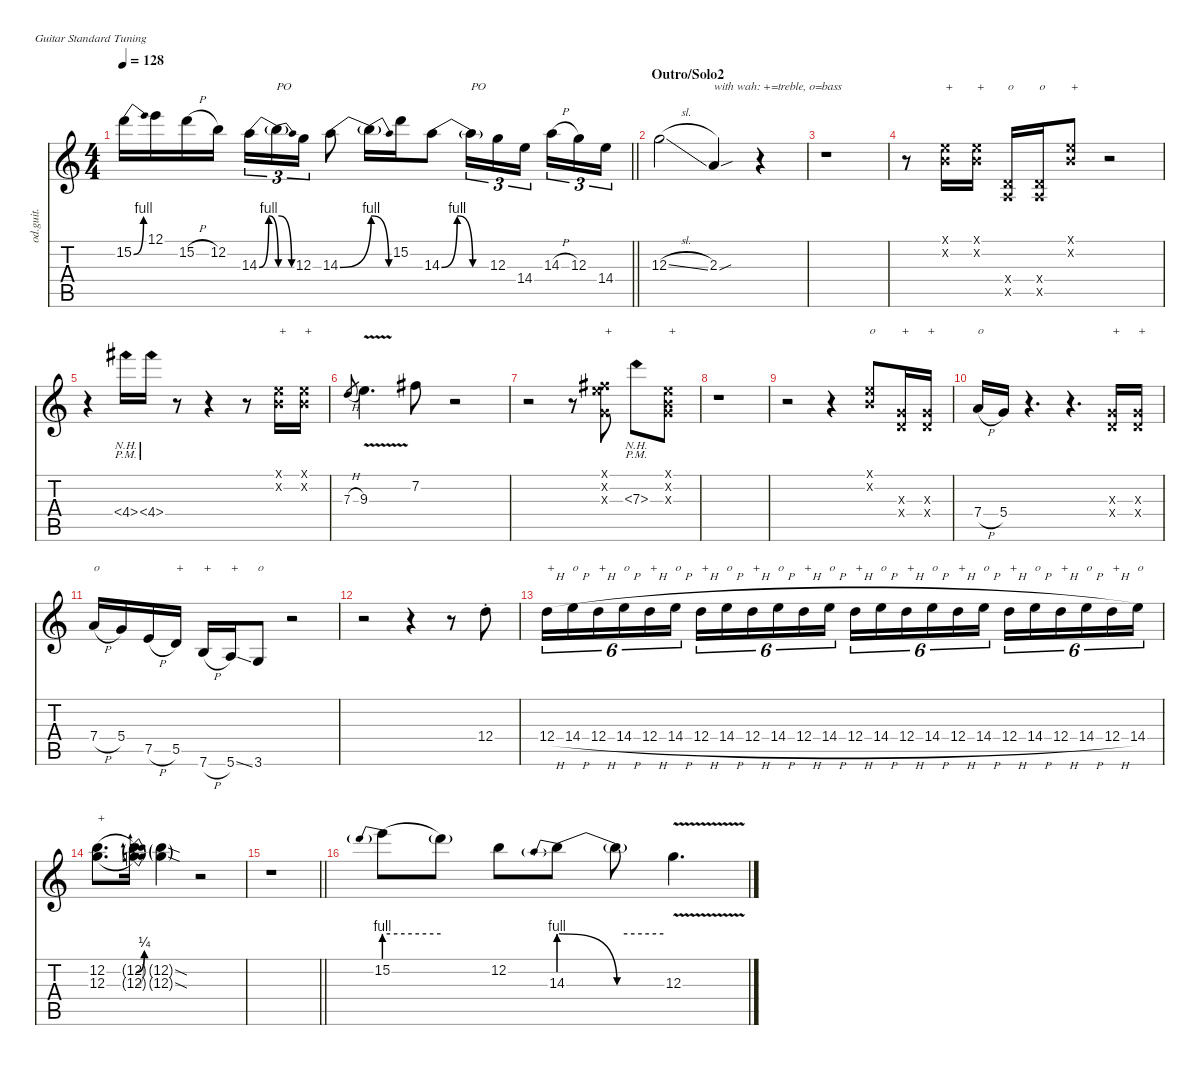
\defaultSystemsLayout 4
\hideDynamics
\bracketExtendMode nobrackets
\otherSystemsTrackNameOrientation horizontal
\track ("Guitar(Slash)" "od.guit.") {instrument overdrivenguitar}
\staff {score tabs}
\tuning (E4 B3 G3 D3 A2 E2)
\ts (4 4)
\tempo 128
\clef g2
\barLineRight lightlight
\ks c
15.2{be (bend 0 0 30 4)}.16{dy ff beam Down} 12.1.16{beam Down} 15.2{h}.16{beam Down} 12.2.16{beam Down} 14.3{be (bendrelease 0 0 30 4 30 4 60 0)}.16{tu (3 2) beam Down} 14.3{be (release 0 4 60 0) t}.16{tu (3 2) txt "PO" beam Down} 12.3.16{tu (3 2) beam Down} 14.3{be (bend 0 0 60 4)}.8{beam Down} 14.3{be (release 0 4 60 0) t}.16{beam Down} 15.2.16{beam Down} 14.3{be (bendrelease 0 0 30 4 30 4 60 0)}.8{beam Down} 14.3{be (hold 0 0 60 0) t}.16{tu (3 2) txt "PO" beam Down} 12.3.16{tu (3 2) beam Down} 14.4.16{tu (3 2) beam Down} 14.3{h}.16{tu (3 2) beam Down} 12.3.16{tu (3 2) beam Down} 14.4.16{tu (3 2) beam Down} |
\section ("" "Outro/Solo2")
12.3{sl}.2{beam Down} 2.3{sou}.4{txt "with wah: +=treble, o=bass" beam Up} r.4{beam Up} |
r.1{beam Down} |
r.8{beam Down} (0.1{x} 0.2{x}).16{txt "+" beam Down} (0.1{x} 0.2{x}).16{txt "+" beam Down} (0.4{x} 0.5{x}).16{txt "o" beam Up} (0.4{x} 0.5{x}).16{txt "o" beam Up} (0.1{x} 0.2{x}).8{txt "+" beam Up} r.2{beam Up} |
r.4{beam Down} 4.4{nh pm acc #}.16{beam Down} 4.4{nh pm acc #}.16{beam Down} r.8{beam Down} r.4{beam Down} r.8{beam Down} (0.1{x} 0.2{x}).16{txt "+" beam Down} (0.1{x} 0.2{x}).16{txt "+" beam Down} |
7.3{h}.8{gr dy mf beam Up} 9.3{v}.4{d dy ff beam Down} 7.2{acc #}.8{beam Down} r.2{beam Down} |
r.2{beam Down} r.8{beam Down} (0.1{x} 7.2{x acc #} 0.3{x}).8{txt "+" beam Down} 7.3{nh pm}.8{beam Down} (0.1{x} 0.2{x} 0.3{x}).8{txt "+" beam Down} |
r.1{beam Down} |
r.2{beam Down} r.4{beam Down} (0.1{x} 0.2{x}).8{txt "o" beam Up} (0.3{x} 0.4{x}).16{txt "+" beam Up} (0.3{x} 0.4{x}).16{txt "+" beam Up} |
7.4{h}.16{txt "o" beam Up} 5.4.16{beam Up} r.4{d beam Up} r.4{d beam Up} (0.3{x} 0.4{x}).16{txt "+" beam Up} (0.3{x} 0.4{x}).16{txt "+" beam Up} |
7.4{h}.16{txt "o" beam Up} 5.4.16{beam Up} 7.5{h}.16{beam Up} 5.5.16{txt "+" beam Up} 7.6{h}.16{txt "+" beam Up} 5.6{ss}.16{txt "+" beam Up} 3.6.8{txt "o" beam Up} r.2{beam Up} |
r.2{beam Down} r.4{beam Down} r.8{beam Down} 12.4{st}.8{dy f beam Down} |
12.4{h}.16{tu (6 4) txt "+" beam Down} 14.4{h}.16{tu (6 4) txt "o" beam Down} 12.4{h}.16{tu (6 4) txt "+" beam Down} 14.4{h}.16{tu (6 4) txt "o" beam Down} 12.4{h}.16{tu (6 4) txt "+" beam Down} 14.4{h}.16{tu (6 4) txt "o" beam Down} 12.4{h}.16{tu (6 4) txt "+" beam Down} 14.4{h}.16{tu (6 4) txt "o" beam Down} 12.4{h}.16{tu (6 4) txt "+" beam Down} 14.4{h}.16{tu (6 4) txt "o" beam Down} 12.4{h}.16{tu (6 4) txt "+" beam Down} 14.4{h}.16{tu (6 4) txt "o" beam Down} 12.4{h}.16{tu (6 4) txt "+" beam Down} 14.4{h}.16{tu (6 4) txt "o" beam Down} 12.4{h}.16{tu (6 4) txt "+" beam Down} 14.4{h}.16{tu (6 4) txt "o" beam Down} 12.4{h}.16{tu (6 4) txt "+" beam Down} 14.4{h}.16{tu (6 4) txt "o" beam Down} 12.4{h}.16{tu (6 4) txt "+" beam Down} 14.4{h}.16{tu (6 4) txt "o" beam Down} 12.4{h}.16{tu (6 4) txt "+" beam Down} 14.4{h}.16{tu (6 4) txt "o" beam Down} 12.4{h}.16{tu (6 4) txt "+" beam Down} 14.4.16{tu (6 4) txt "o" beam Down} |
(12.2{be (hold 0 0 60 0)} 12.3{be (hold 0 0 60 0)}).8{d txt "+" dy ff beam Down} (12.2{be (bend 0 0 60 1) t} 12.3{be (bend 0 0 60 1) t}).16{beam Down} (12.2{sod g} 12.3{sod g}).4{dy fff beam Down} r.2{beam Down} |
\barLineRight lightlight
r.1{beam Down} |
15.2{be (prebend 0 4 60 4)}.8{dy ff beam Down} 15.2{be (hold 0 0 60 0) t}.8{beam Down} 12.2.8{beam Down} 14.3{be (prebendrelease 0 4 60 0)}.8{beam Down} 14.3{be (hold 0 4 60 4) t}.8{beam Down} 12.3{v}.4{d beam Down}
